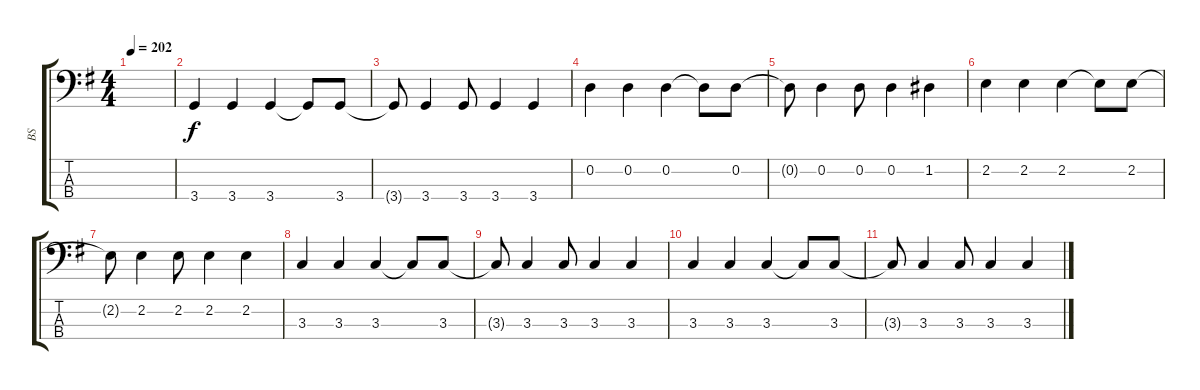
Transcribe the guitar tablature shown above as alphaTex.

\track ("BS" "BS") {instrument electricbassfinger}
\staff {score tabs}
\tuning (G2 D2 A1 E1) {hide}
\ts (4 4)
\tempo 202
\clef f4
\ks g
|
3.4.4 3.4.4 3.4.4 3.4{t}.8 3.4.8 |
3.4{t}.8 3.4.4 3.4.8 3.4.4 3.4.4 |
0.2.4 0.2.4 0.2.4 0.2{t}.8 0.2.8 |
0.2{t}.8 0.2.4 0.2.8 0.2.4 1.2.4 |
2.2.4 2.2.4 2.2.4 2.2{t}.8 2.2.8 |
2.2{t}.8 2.2.4 2.2.8 2.2.4 2.2.4 |
3.3.4 3.3.4 3.3.4 3.3{t}.8 3.3.8 |
3.3{t}.8 3.3.4 3.3.8 3.3.4 3.3.4 |
3.3.4 3.3.4 3.3.4 3.3{t}.8 3.3.8 |
3.3{t}.8 3.3.4 3.3.8 3.3.4 3.3.4
